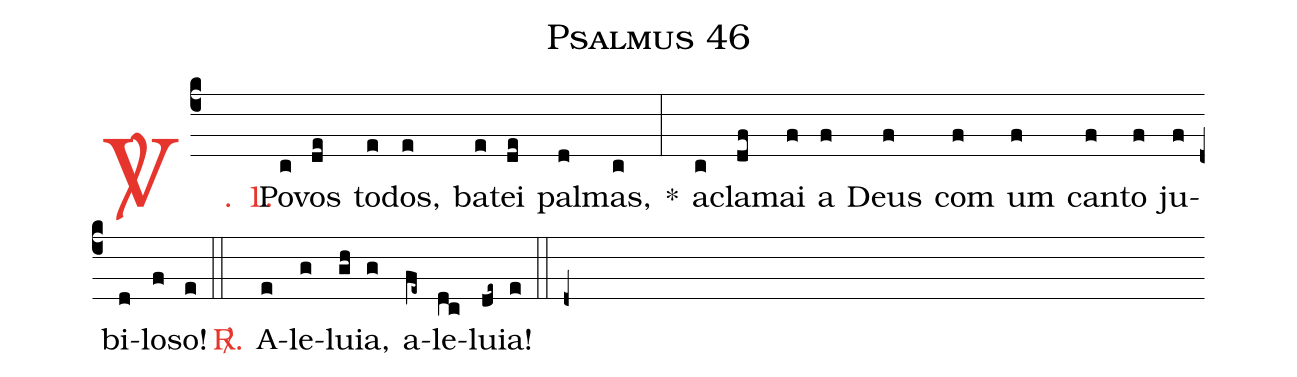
name: Psalmus 46;
%%
(c4)

<c><sp>V/</sp>. 1.</c>() Po(c)vos(de) to(e)dos,(e) ba(e)tei(de) pal(d)mas,(c) *(:) a(c)cla(df)mai(f) a(f) Deus(f) com(f) um(f) can(f)to(f) ju(f)bi(d)lo(f)so!(e)

(::)

<nlba><c><sp>R/</sp>.</c>() A</nlba>(e)le(g)lu(gh)ia,(g) a(fe~)le(dc)lu(de~)ia!(e)

(::)

(d+)
